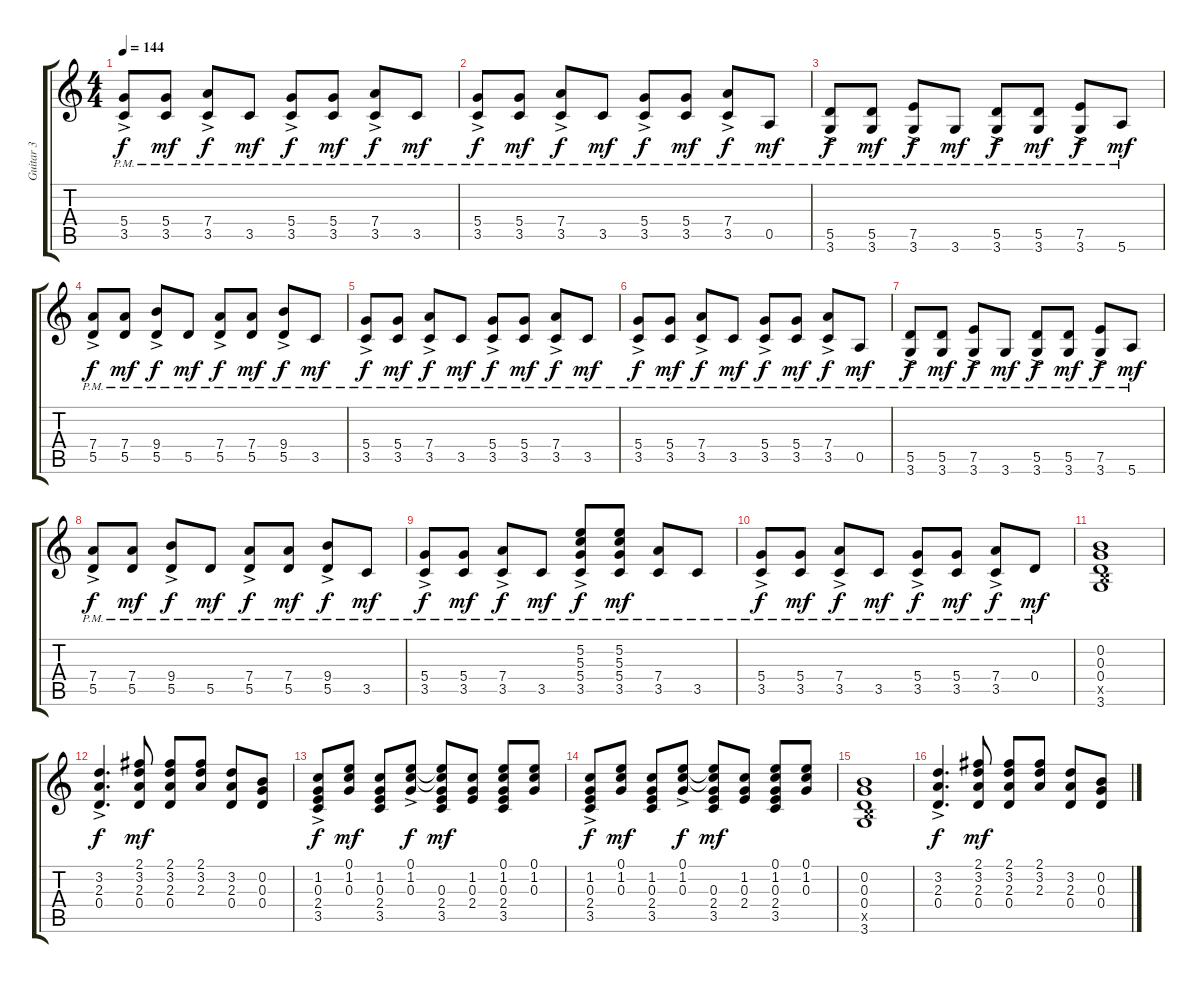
\track ("Guitar 3" "Guitar 3") {instrument electricguitarclean}
\staff {score tabs}
\tuning (E4 B3 G3 D3 A2 E2) {hide}
\ts (4 4)
\tempo 144
\clef g2
\ks c
(5.4{ac pm} 3.5{ac pm}).8{dy f} (5.4{pm} 3.5{pm}).8{dy mf} (7.4{ac pm} 3.5{ac pm}).8{dy f} 3.5{pm}.8{dy mf} (5.4{ac pm} 3.5{ac pm}).8{dy f} (5.4{pm} 3.5{pm}).8{dy mf} (7.4{ac pm} 3.5{ac pm}).8{dy f} 3.5{pm}.8{dy mf} |
(5.4{ac pm} 3.5{ac pm}).8{dy f} (5.4{pm} 3.5{pm}).8{dy mf} (7.4{ac pm} 3.5{ac pm}).8{dy f} 3.5{pm}.8{dy mf} (5.4{ac pm} 3.5{ac pm}).8{dy f} (5.4{pm} 3.5{pm}).8{dy mf} (7.4{ac pm} 3.5{ac pm}).8{dy f} 0.5{pm}.8{dy mf} |
(5.5{ac pm} 3.6{ac pm}).8{dy f} (5.5{pm} 3.6{pm}).8{dy mf} (7.5{ac pm} 3.6{ac pm}).8{dy f} 3.6{pm}.8{dy mf} (5.5{ac pm} 3.6{ac pm}).8{dy f} (5.5{pm} 3.6{pm}).8{dy mf} (7.5{ac pm} 3.6{ac pm}).8{dy f} 5.6{pm}.8{dy mf} |
(7.4{ac pm} 5.5{ac pm}).8{dy f} (7.4{pm} 5.5{pm}).8{dy mf} (9.4{ac pm} 5.5{ac pm}).8{dy f} 5.5{pm}.8{dy mf} (7.4{ac pm} 5.5{ac pm}).8{dy f} (7.4{pm} 5.5{pm}).8{dy mf} (9.4{ac pm} 5.5{ac pm}).8{dy f} 3.5{pm}.8{dy mf} |
(5.4{ac pm} 3.5{ac pm}).8{dy f} (5.4{pm} 3.5{pm}).8{dy mf} (7.4{ac pm} 3.5{ac pm}).8{dy f} 3.5{pm}.8{dy mf} (5.4{ac pm} 3.5{ac pm}).8{dy f} (5.4{pm} 3.5{pm}).8{dy mf} (7.4{ac pm} 3.5{ac pm}).8{dy f} 3.5{pm}.8{dy mf} |
(5.4{ac pm} 3.5{ac pm}).8{dy f} (5.4{pm} 3.5{pm}).8{dy mf} (7.4{ac pm} 3.5{ac pm}).8{dy f} 3.5{pm}.8{dy mf} (5.4{ac pm} 3.5{ac pm}).8{dy f} (5.4{pm} 3.5{pm}).8{dy mf} (7.4{ac pm} 3.5{ac pm}).8{dy f} 0.5{pm}.8{dy mf} |
(5.5{ac pm} 3.6{ac pm}).8{dy f} (5.5{pm} 3.6{pm}).8{dy mf} (7.5{ac pm} 3.6{ac pm}).8{dy f} 3.6{pm}.8{dy mf} (5.5{ac pm} 3.6{ac pm}).8{dy f} (5.5{pm} 3.6{pm}).8{dy mf} (7.5{ac pm} 3.6{ac pm}).8{dy f} 5.6{pm}.8{dy mf} |
(7.4{ac pm} 5.5{ac pm}).8{dy f} (7.4{pm} 5.5{pm}).8{dy mf} (9.4{ac pm} 5.5{ac pm}).8{dy f} 5.5{pm}.8{dy mf} (7.4{ac pm} 5.5{ac pm}).8{dy f} (7.4{pm} 5.5{pm}).8{dy mf} (9.4{ac pm} 5.5{ac pm}).8{dy f} 3.5{pm}.8{dy mf} |
(5.4{ac pm} 3.5{ac pm}).8{dy f} (5.4{pm} 3.5{pm}).8{dy mf} (7.4{ac pm} 3.5{ac pm}).8{dy f} 3.5{pm}.8{dy mf} (5.2{ac pm} 5.3{ac pm} 5.4{ac pm} 3.5{ac pm}).8{dy f} (5.2{pm} 5.3{pm} 5.4{pm} 3.5{pm}).8{dy mf} (7.4{pm} 3.5{pm}).8 3.5{pm}.8 |
(5.4{ac pm} 3.5{ac pm}).8{dy f} (5.4{pm} 3.5{pm}).8{dy mf} (7.4{ac pm} 3.5{ac pm}).8{dy f} 3.5{pm}.8{dy mf} (5.4{ac pm} 3.5{ac pm}).8{dy f} (5.4{pm} 3.5{pm}).8{dy mf} (7.4{ac pm} 3.5{ac pm}).8{dy f} 0.4{pm}.8{dy mf} |
(0.2 0.3 0.4 2.5{x} 3.6).1 |
(3.2{ac} 2.3{ac} 0.4{ac}).4{d dy f} (2.1 3.2 2.3 0.4).8{dy mf} (2.1 3.2 2.3 0.4).8 (2.1 3.2 2.3).8 (3.2 2.3 0.4).8 (0.2 0.3 0.4).8 |
(1.2{ac} 0.3{ac} 2.4{ac} 3.5{ac}).8{dy f} (0.1 1.2 0.3).8{dy mf} (1.2 0.3 2.4 3.5).8 (0.1{ac} 1.2{ac} 0.3{ac}).8{dy f} (0.1{t} 1.2{t} 0.3 2.4 3.5).8{dy mf} (1.2 0.3 2.4).8 (0.1 1.2 0.3 2.4 3.5).8 (0.1 1.2 0.3).8 |
(1.2{ac} 0.3{ac} 2.4{ac} 3.5{ac}).8{dy f} (0.1 1.2 0.3).8{dy mf} (1.2 0.3 2.4 3.5).8 (0.1{ac} 1.2{ac} 0.3{ac}).8{dy f} (0.1{t} 1.2{t} 0.3 2.4 3.5).8{dy mf} (1.2 0.3 2.4).8 (0.1 1.2 0.3 2.4 3.5).8 (0.1 1.2 0.3).8 |
(0.2 0.3 0.4 2.5{x} 3.6).1 |
(3.2{ac} 2.3{ac} 0.4{ac}).4{d dy f} (2.1 3.2 2.3 0.4).8{dy mf} (2.1 3.2 2.3 0.4).8 (2.1 3.2 2.3).8 (3.2 2.3 0.4).8 (0.2 0.3 0.4).8
